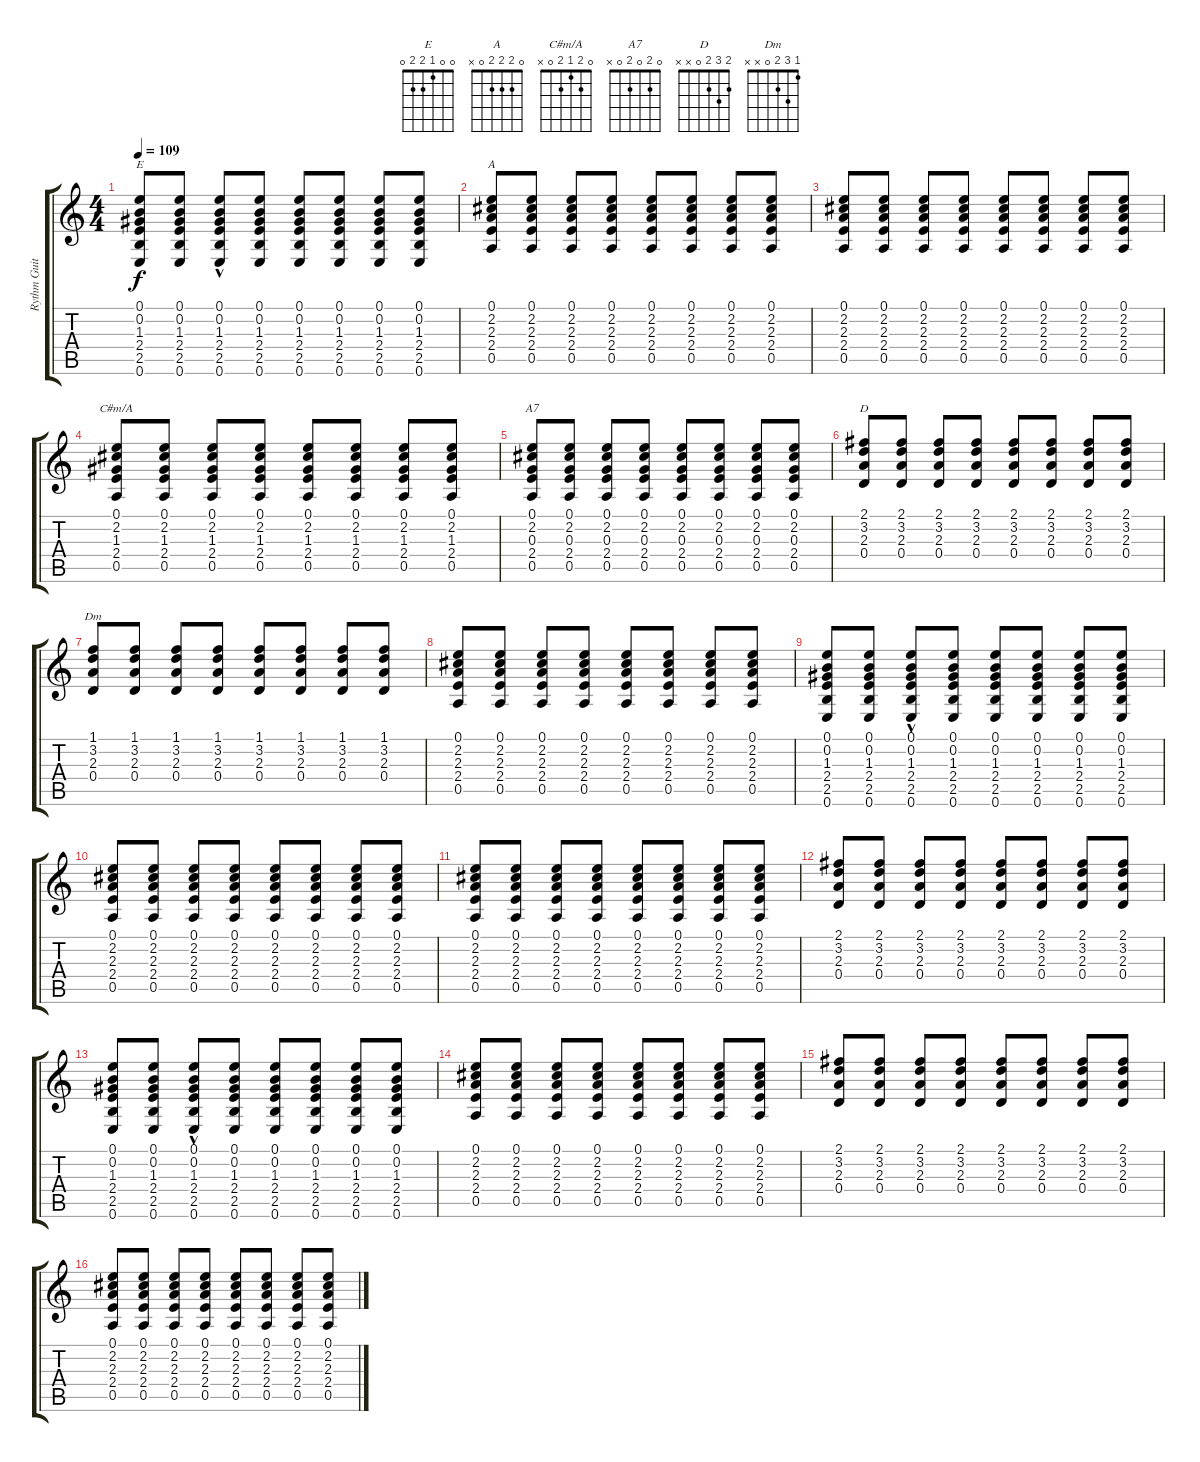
\track ("Rythm Guitar" "Rythm Guit") {instrument acousticguitarsteel}
\staff {score tabs}
\tuning (E4 B3 G3 D3 A2 E2) {hide}
\chord ("E" 0 0 1 2 2 0)
\chord ("A" 0 2 2 2 0 x)
\chord ("C#m/A" 0 2 1 2 0 x)
\chord ("A7" 0 2 0 2 0 x)
\chord ("D" 2 3 2 0 x x)
\chord ("Dm" 1 3 2 0 x x)
\ts (4 4)
\tempo 109
\clef g2
\ks c
(0.1 0.2 1.3 2.4 2.5 0.6).8{ch "E" dy f} (0.1 0.2 1.3 2.4 2.5 0.6).8 (0.1{hac} 0.2 1.3 2.4 2.5 0.6).8 (0.1 0.2 1.3 2.4 2.5 0.6).8 (0.1 0.2 1.3 2.4 2.5 0.6).8 (0.1 0.2 1.3 2.4 2.5 0.6).8 (0.1 0.2 1.3 2.4 2.5 0.6).8 (0.1 0.2 1.3 2.4 2.5 0.6).8 |
(0.1 2.2 2.3 2.4 0.5).8{ch "A"} (0.1 2.2 2.3 2.4 0.5).8 (0.1 2.2 2.3 2.4 0.5).8 (0.1 2.2 2.3 2.4 0.5).8 (0.1 2.2 2.3 2.4 0.5).8 (0.1 2.2 2.3 2.4 0.5).8 (0.1 2.2 2.3 2.4 0.5).8 (0.1 2.2 2.3 2.4 0.5).8 |
(0.1 2.2 2.3 2.4 0.5).8 (0.1 2.2 2.3 2.4 0.5).8 (0.1 2.2 2.3 2.4 0.5).8 (0.1 2.2 2.3 2.4 0.5).8 (0.1 2.2 2.3 2.4 0.5).8 (0.1 2.2 2.3 2.4 0.5).8 (0.1 2.2 2.3 2.4 0.5).8 (0.1 2.2 2.3 2.4 0.5).8 |
(0.1 2.2 1.3 2.4 0.5).8{ch "C#m/A"} (0.1 2.2 1.3 2.4 0.5).8 (0.1 2.2 1.3 2.4 0.5).8 (0.1 2.2 1.3 2.4 0.5).8 (0.1 2.2 1.3 2.4 0.5).8 (0.1 2.2 1.3 2.4 0.5).8 (0.1 2.2 1.3 2.4 0.5).8 (0.1 2.2 1.3 2.4 0.5).8 |
(0.1 2.2 0.3 2.4 0.5).8{ch "A7"} (0.1 2.2 0.3 2.4 0.5).8 (0.1 2.2 0.3 2.4 0.5).8 (0.1 2.2 0.3 2.4 0.5).8 (0.1 2.2 0.3 2.4 0.5).8 (0.1 2.2 0.3 2.4 0.5).8 (0.1 2.2 0.3 2.4 0.5).8 (0.1 2.2 0.3 2.4 0.5).8 |
(2.1 3.2 2.3 0.4).8{ch "D"} (2.1 3.2 2.3 0.4).8 (2.1 3.2 2.3 0.4).8 (2.1 3.2 2.3 0.4).8 (2.1 3.2 2.3 0.4).8 (2.1 3.2 2.3 0.4).8 (2.1 3.2 2.3 0.4).8 (2.1 3.2 2.3 0.4).8 |
(1.1 3.2 2.3 0.4).8{ch "Dm"} (1.1 3.2 2.3 0.4).8 (1.1 3.2 2.3 0.4).8 (1.1 3.2 2.3 0.4).8 (1.1 3.2 2.3 0.4).8 (1.1 3.2 2.3 0.4).8 (1.1 3.2 2.3 0.4).8 (1.1 3.2 2.3 0.4).8 |
(0.1 2.2 2.3 2.4 0.5).8 (0.1 2.2 2.3 2.4 0.5).8 (0.1 2.2 2.3 2.4 0.5).8 (0.1 2.2 2.3 2.4 0.5).8 (0.1 2.2 2.3 2.4 0.5).8 (0.1 2.2 2.3 2.4 0.5).8 (0.1 2.2 2.3 2.4 0.5).8 (0.1 2.2 2.3 2.4 0.5).8 |
(0.1 0.2 1.3 2.4 2.5 0.6).8 (0.1 0.2 1.3 2.4 2.5 0.6).8 (0.1{hac} 0.2 1.3 2.4 2.5 0.6).8 (0.1 0.2 1.3 2.4 2.5 0.6).8 (0.1 0.2 1.3 2.4 2.5 0.6).8 (0.1 0.2 1.3 2.4 2.5 0.6).8 (0.1 0.2 1.3 2.4 2.5 0.6).8 (0.1 0.2 1.3 2.4 2.5 0.6).8 |
(0.1 2.2 2.3 2.4 0.5).8 (0.1 2.2 2.3 2.4 0.5).8 (0.1 2.2 2.3 2.4 0.5).8 (0.1 2.2 2.3 2.4 0.5).8 (0.1 2.2 2.3 2.4 0.5).8 (0.1 2.2 2.3 2.4 0.5).8 (0.1 2.2 2.3 2.4 0.5).8 (0.1 2.2 2.3 2.4 0.5).8 |
(0.1 2.2 2.3 2.4 0.5).8 (0.1 2.2 2.3 2.4 0.5).8 (0.1 2.2 2.3 2.4 0.5).8 (0.1 2.2 2.3 2.4 0.5).8 (0.1 2.2 2.3 2.4 0.5).8 (0.1 2.2 2.3 2.4 0.5).8 (0.1 2.2 2.3 2.4 0.5).8 (0.1 2.2 2.3 2.4 0.5).8 |
(2.1 3.2 2.3 0.4).8 (2.1 3.2 2.3 0.4).8 (2.1 3.2 2.3 0.4).8 (2.1 3.2 2.3 0.4).8 (2.1 3.2 2.3 0.4).8 (2.1 3.2 2.3 0.4).8 (2.1 3.2 2.3 0.4).8 (2.1 3.2 2.3 0.4).8 |
(0.1 0.2 1.3 2.4 2.5 0.6).8 (0.1 0.2 1.3 2.4 2.5 0.6).8 (0.1{hac} 0.2 1.3 2.4 2.5 0.6).8 (0.1 0.2 1.3 2.4 2.5 0.6).8 (0.1 0.2 1.3 2.4 2.5 0.6).8 (0.1 0.2 1.3 2.4 2.5 0.6).8 (0.1 0.2 1.3 2.4 2.5 0.6).8 (0.1 0.2 1.3 2.4 2.5 0.6).8 |
(0.1 2.2 2.3 2.4 0.5).8 (0.1 2.2 2.3 2.4 0.5).8 (0.1 2.2 2.3 2.4 0.5).8 (0.1 2.2 2.3 2.4 0.5).8 (0.1 2.2 2.3 2.4 0.5).8 (0.1 2.2 2.3 2.4 0.5).8 (0.1 2.2 2.3 2.4 0.5).8 (0.1 2.2 2.3 2.4 0.5).8 |
(2.1 3.2 2.3 0.4).8 (2.1 3.2 2.3 0.4).8 (2.1 3.2 2.3 0.4).8 (2.1 3.2 2.3 0.4).8 (2.1 3.2 2.3 0.4).8 (2.1 3.2 2.3 0.4).8 (2.1 3.2 2.3 0.4).8 (2.1 3.2 2.3 0.4).8 |
(0.1 2.2 2.3 2.4 0.5).8 (0.1 2.2 2.3 2.4 0.5).8 (0.1 2.2 2.3 2.4 0.5).8 (0.1 2.2 2.3 2.4 0.5).8 (0.1 2.2 2.3 2.4 0.5).8 (0.1 2.2 2.3 2.4 0.5).8 (0.1 2.2 2.3 2.4 0.5).8 (0.1 2.2 2.3 2.4 0.5).8
